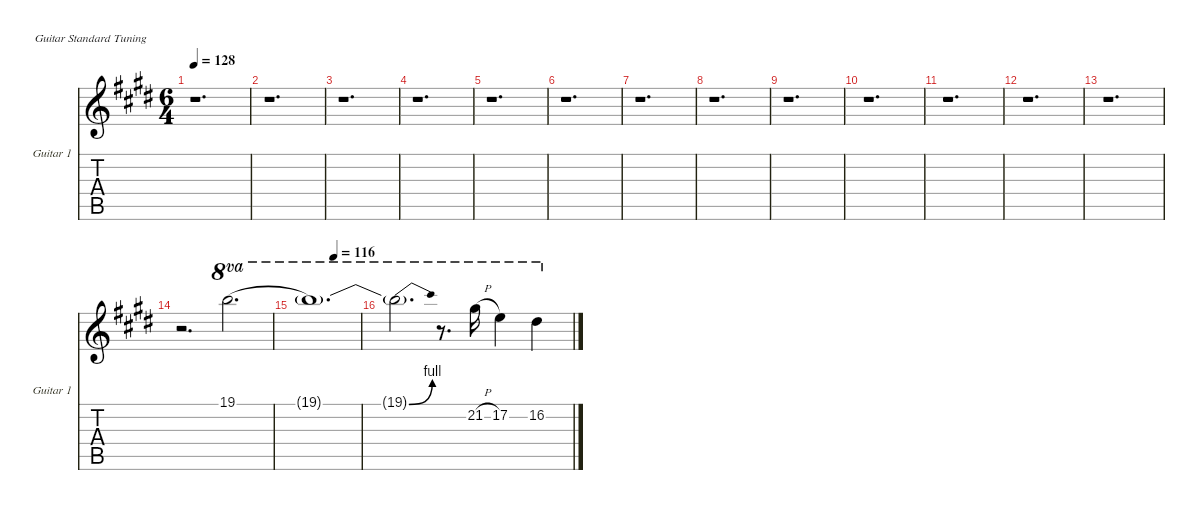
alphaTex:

\defaultSystemsLayout 4
\hideDynamics
\bracketExtendMode nobrackets
\useSystemSignSeparator
\singleTrackTrackNamePolicy allsystems
\multiTrackTrackNamePolicy allsystems
\firstSystemTrackNameMode fullname
\otherSystemsTrackNameMode fullname
\firstSystemTrackNameOrientation horizontal
\otherSystemsTrackNameOrientation horizontal
\track ("Guitar 1" "n.guit.") {instrument acousticguitarnylon}
\staff {score tabs}
\tuning (E4 B3 G3 D3 A2 E2)
\ts (6 4)
\tempo 128
\clef g2
\ks e
r.1{d dy mf beam Down} |
r.1{d beam Down} |
r.1{d beam Down} |
r.1{d beam Down} |
r.1{d beam Down} |
r.1{d beam Down} |
r.1{d beam Down} |
r.1{d beam Down} |
r.1{d beam Down} |
r.1{d beam Down} |
r.1{d beam Down} |
r.1{d beam Down} |
r.1{d beam Down} |
r.2{d beam Down} 19.1{be (hold 0 0 60 0) acc forcenatural}.2{d ot 8va dy p beam Down} |
\tempo (116 0.5)
19.1{t acc forcenatural}.1{d ot 8va dy f beam Down} |
19.1{be (bend 0 0 60 4) t acc forcenatural}.2{d ot 8va beam Down} r.8{d ot 8va beam Down} 21.2{h acc #}.16{ot 8va dy mf beam Down} 17.2{acc forcenatural}.4{ot 8va beam Down} 16.2{acc #}.4{ot 8va beam Down}
